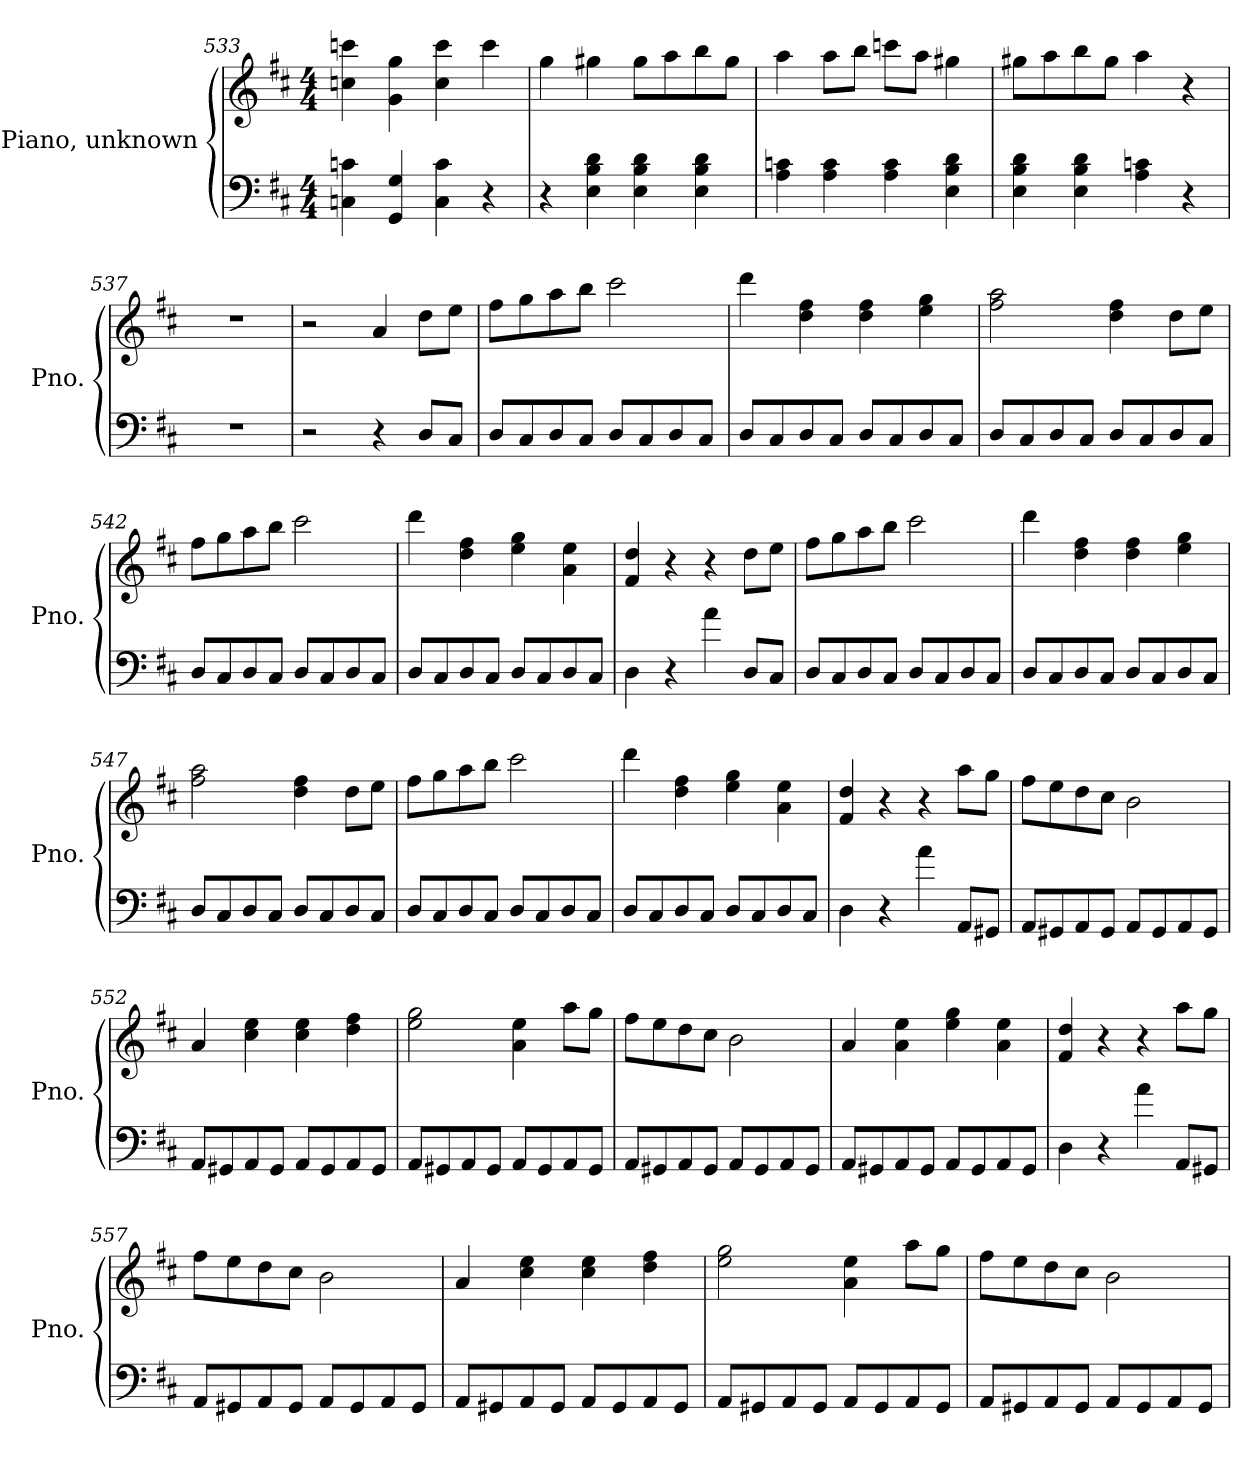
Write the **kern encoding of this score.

**kern	**kern
*part1	*part1
*staff2	*staff1
*I"Piano, unknown	*
*I'Pno.	*
*clefF4	*clefG2
*k[f#c#]	*k[f#c#]
*M4/4	*M4/4
=533	=533
4Cn\ 4cn\	4ccn\ 4cccn\
4GG/ 4G/	4g\ 4gg\
4C\ 4c\	4cc\ 4ccc\
4r	4ccc\
=534	=534
4r	4gg\
4E\ 4B\ 4d\	4gg#X\
4E\ 4B\ 4d\	8gg#\L
.	8aa\
4E\ 4B\ 4d\	8bb\
.	8gg#\J
!!LO:LB:g=z
=535	=535
4A\ 4cn\	4aa\
4A\ 4c\	8aa\L
.	8bb\J
4A\ 4c\	8cccn\L
.	8aa\J
4E\ 4B\ 4d\	4gg#X\
=536	=536
4E\ 4B\ 4d\	8gg#X\L
.	8aa\
4E\ 4B\ 4d\	8bb\
.	8gg#\J
4A\ 4cn\	4aa\
4r	4r
=537	=537
1r	1r
=538	=538
2r	2r
4r	4a/
8D/L	8dd\L
8C#/J	8ee\J
=539	=539
8D/L	8ff#\L
8C#/	8gg\
8D/	8aa\
8C#/J	8bb\J
8D/L	2ccc#\
8C#/	.
8D/	.
8C#/J	.
=540	=540
8D/L	4ddd\
8C#/	.
8D/	4dd\ 4ff#\
8C#/J	.
8D/L	4dd\ 4ff#\
8C#/	.
8D/	4ee\ 4gg\
8C#/J	.
!!LO:PB:g=z
=541	=541
8D/L	2ff#\ 2aa\
8C#/	.
8D/	.
8C#/J	.
8D/L	4dd\ 4ff#\
8C#/	.
8D/	8dd\L
8C#/J	8ee\J
=542	=542
8D/L	8ff#\L
8C#/	8gg\
8D/	8aa\
8C#/J	8bb\J
8D/L	2ccc#\
8C#/	.
8D/	.
8C#/J	.
=543	=543
8D/L	4ddd\
8C#/	.
8D/	4dd\ 4ff#\
8C#/J	.
8D/L	4ee\ 4gg\
8C#/	.
8D/	4a\ 4ee\
8C#/J	.
=544	=544
4D\	4f#/ 4dd/
4r	4r
4a\	4r
8D/L	8dd\L
8C#/J	8ee\J
=545	=545
8D/L	8ff#\L
8C#/	8gg\
8D/	8aa\
8C#/J	8bb\J
8D/L	2ccc#\
8C#/	.
8D/	.
8C#/J	.
!!LO:LB:g=z
=546	=546
8D/L	4ddd\
8C#/	.
8D/	4dd\ 4ff#\
8C#/J	.
8D/L	4dd\ 4ff#\
8C#/	.
8D/	4ee\ 4gg\
8C#/J	.
=547	=547
8D/L	2ff#\ 2aa\
8C#/	.
8D/	.
8C#/J	.
8D/L	4dd\ 4ff#\
8C#/	.
8D/	8dd\L
8C#/J	8ee\J
=548	=548
8D/L	8ff#\L
8C#/	8gg\
8D/	8aa\
8C#/J	8bb\J
8D/L	2ccc#\
8C#/	.
8D/	.
8C#/J	.
=549	=549
8D/L	4ddd\
8C#/	.
8D/	4dd\ 4ff#\
8C#/J	.
8D/L	4ee\ 4gg\
8C#/	.
8D/	4a\ 4ee\
8C#/J	.
=550	=550
4D\	4f#/ 4dd/
4r	4r
4a\	4r
8AA/L	8aa\L
8GG#X/J	8gg\J
!!LO:LB:g=z
=551	=551
8AA/L	8ff#\L
8GG#X/	8ee\
8AA/	8dd\
8GG#/J	8cc#\J
8AA/L	2b\
8GG#/	.
8AA/	.
8GG#/J	.
=552	=552
8AA/L	4a/
8GG#X/	.
8AA/	4cc#\ 4ee\
8GG#/J	.
8AA/L	4cc#\ 4ee\
8GG#/	.
8AA/	4dd\ 4ff#\
8GG#/J	.
=553	=553
8AA/L	2ee\ 2gg\
8GG#X/	.
8AA/	.
8GG#/J	.
8AA/L	4a\ 4ee\
8GG#/	.
8AA/	8aa\L
8GG#/J	8gg\J
=554	=554
8AA/L	8ff#\L
8GG#X/	8ee\
8AA/	8dd\
8GG#/J	8cc#\J
8AA/L	2b\
8GG#/	.
8AA/	.
8GG#/J	.
!!LO:LB:g=z
=555	=555
8AA/L	4a/
8GG#X/	.
8AA/	4a\ 4ee\
8GG#/J	.
8AA/L	4ee\ 4gg\
8GG#/	.
8AA/	4a\ 4ee\
8GG#/J	.
=556	=556
4D\	4f#/ 4dd/
4r	4r
4a\	4r
8AA/L	8aa\L
8GG#X/J	8gg\J
=557	=557
8AA/L	8ff#\L
8GG#X/	8ee\
8AA/	8dd\
8GG#/J	8cc#\J
8AA/L	2b\
8GG#/	.
8AA/	.
8GG#/J	.
=558	=558
8AA/L	4a/
8GG#X/	.
8AA/	4cc#\ 4ee\
8GG#/J	.
8AA/L	4cc#\ 4ee\
8GG#/	.
8AA/	4dd\ 4ff#\
8GG#/J	.
=559	=559
8AA/L	2ee\ 2gg\
8GG#X/	.
8AA/	.
8GG#/J	.
8AA/L	4a\ 4ee\
8GG#/	.
8AA/	8aa\L
8GG#/J	8gg\J
!!LO:LB:g=z
=560	=560
8AA/L	8ff#\L
8GG#X/	8ee\
8AA/	8dd\
8GG#/J	8cc#\J
8AA/L	2b\
8GG#/	.
8AA/	.
8GG#/J	.
=	=
*-	*-
